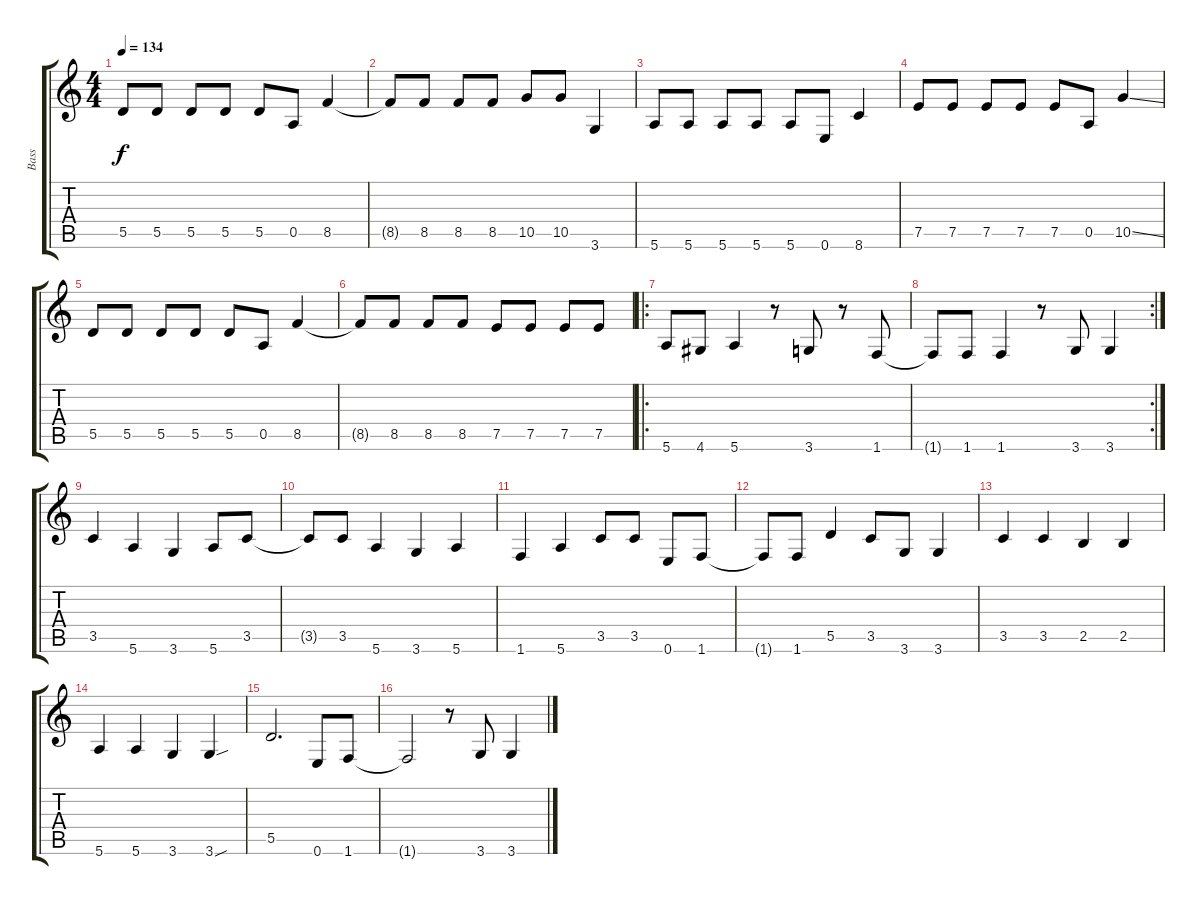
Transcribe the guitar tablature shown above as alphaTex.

\track ("Bass" "Bass") {instrument electricbassfinger}
\staff {score tabs}
\tuning (E4 B3 G3 D3 A2 E2) {hide}
\ts (4 4)
\tempo 134
\clef g2
\ks c
5.5.8{dy f} 5.5.8 5.5.8 5.5.8 5.5.8 0.5.8 8.5.4 |
8.5{t}.8 8.5.8 8.5.8 8.5.8 10.5.8 10.5.8 3.6.4 |
5.6.8 5.6.8 5.6.8 5.6.8 5.6.8 0.6.8 8.6.4 |
7.5.8 7.5.8 7.5.8 7.5.8 7.5.8 0.5.8 10.5{ss}.4 |
5.5.8 5.5.8 5.5.8 5.5.8 5.5.8 0.5.8 8.5.4 |
8.5{t}.8 8.5.8 8.5.8 8.5.8 7.5.8 7.5.8 7.5.8 7.5.8 |
\ro
5.6.8{volume 13} 4.6.8 5.6.4 r.8 3.6.8 r.8 1.6.8 |
\rc 2
1.6{t}.8 1.6.8 1.6.4 r.8 3.6.8 3.6.4 |
3.5.4 5.6.4 3.6.4 5.6.8 3.5.8 |
3.5{t}.8 3.5.8 5.6.4 3.6.4 5.6.4 |
1.6.4 5.6.4 3.5.8 3.5.8 0.6.8 1.6.8 |
1.6{t}.8 1.6.8 5.5.4 3.5.8 3.6.8 3.6.4 |
3.5.4 3.5.4 2.5.4 2.5.4 |
5.6.4 5.6.4 3.6.4 3.6{sou}.4 |
5.5.2{d} 0.6.8 1.6.8 |
1.6{t}.2 r.8 3.6.8 3.6.4
